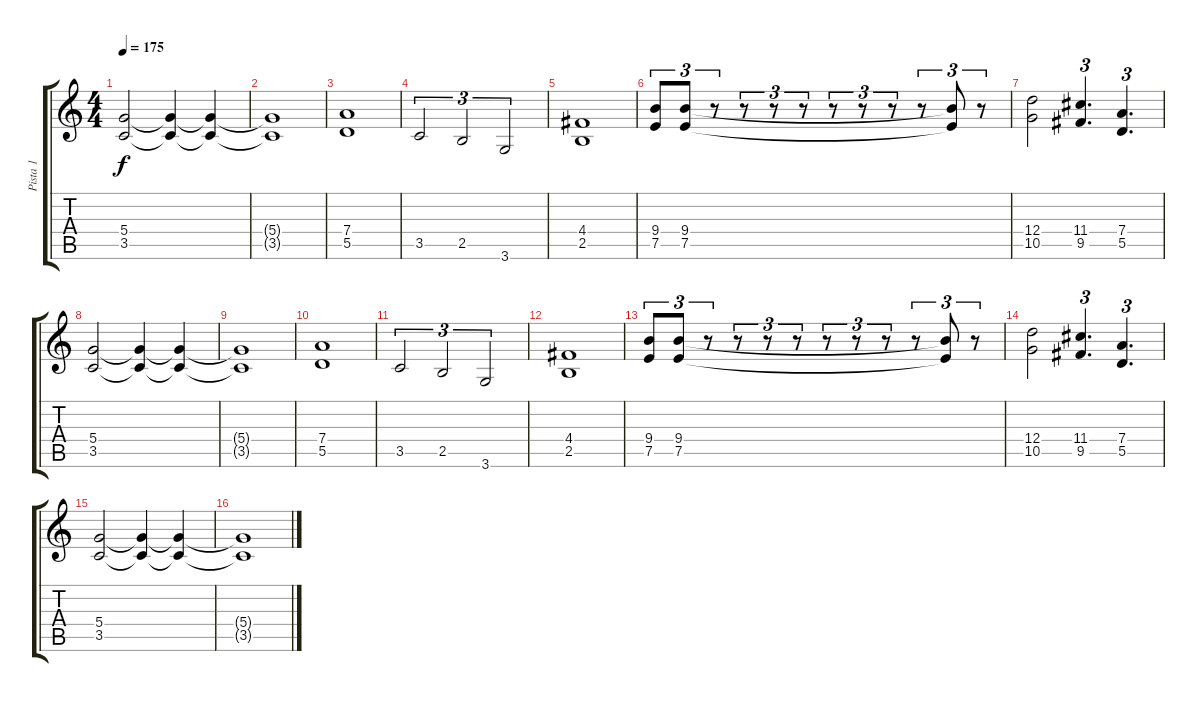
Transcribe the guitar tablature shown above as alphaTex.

\track ("Pista 1" "Pista 1") {instrument distortionguitar}
\staff {score tabs}
\tuning (E4 B3 G3 D3 A2 E2) {hide}
\ts (4 4)
\tempo 175
\clef g2
\ks c
(5.4 3.5).2{dy f} (5.4{t} 3.5{t}).4 (5.4{t} 3.5{t}).4 |
(5.4{t} 3.5{t}).1 |
(7.4 5.5).1 |
3.5.2{tu (3 2)} 2.5.2{tu (3 2)} 3.6.2{tu (3 2)} |
(4.4 2.5).1 |
(9.4 7.5).8{tu (3 2)} (9.4 7.5).8{tu (3 2)} r.8{tu (3 2)} r.8{tu (3 2)} r.8{tu (3 2)} r.8{tu (3 2)} r.8{tu (3 2)} r.8{tu (3 2)} r.8{tu (3 2)} r.8{tu (3 2)} (9.4{t} 7.5{t}).8{tu (3 2)} r.8{tu (3 2)} |
(12.4 10.5).2 (11.4 9.5).4{d tu (3 2)} (7.4 5.5).4{d tu (3 2)} |
(5.4 3.5).2 (5.4{t} 3.5{t}).4 (5.4{t} 3.5{t}).4 |
(5.4{t} 3.5{t}).1 |
(7.4 5.5).1 |
3.5.2{tu (3 2)} 2.5.2{tu (3 2)} 3.6.2{tu (3 2)} |
(4.4 2.5).1 |
(9.4 7.5).8{tu (3 2)} (9.4 7.5).8{tu (3 2)} r.8{tu (3 2)} r.8{tu (3 2)} r.8{tu (3 2)} r.8{tu (3 2)} r.8{tu (3 2)} r.8{tu (3 2)} r.8{tu (3 2)} r.8{tu (3 2)} (9.4{t} 7.5{t}).8{tu (3 2)} r.8{tu (3 2)} |
(12.4 10.5).2 (11.4 9.5).4{d tu (3 2)} (7.4 5.5).4{d tu (3 2)} |
(5.4 3.5).2 (5.4{t} 3.5{t}).4 (5.4{t} 3.5{t}).4 |
(5.4{t} 3.5{t}).1
